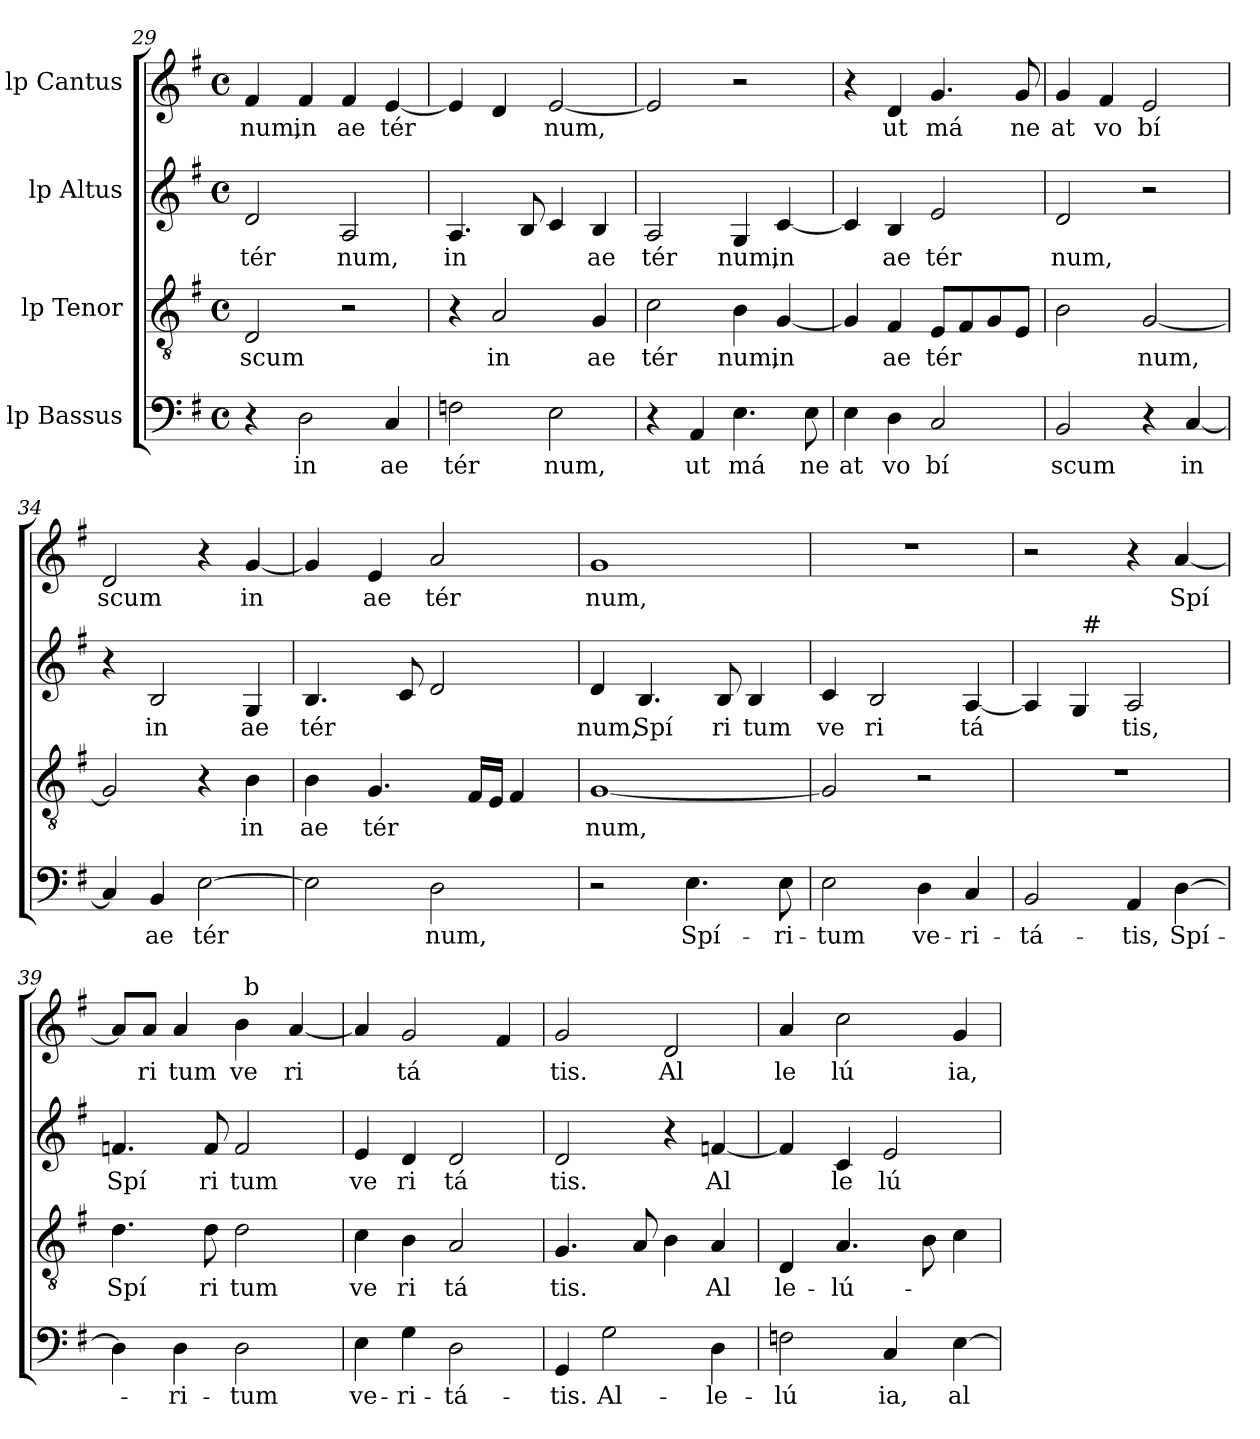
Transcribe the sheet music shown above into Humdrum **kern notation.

**kern	**text	**kern	**text	**kern	**text	**kern	**text
*part4	*part4	*part3	*part3	*part2	*part2	*part1	*part1
*staff4	*staff4	*staff3	*staff3	*staff2	*staff2	*staff1	*staff1
*I"lp Bassus	*	*I"lp Tenor	*	*I"lp Altus	*	*I"lp Cantus	*
*clefF4	*	*clefGv2	*	*clefG2	*	*clefG2	*
*k[f#]	*	*k[f#]	*	*k[f#]	*	*k[f#]	*
*G:	*	*G:	*	*G:	*	*G:	*
*M4/4	*	*M4/4	*	*M4/4	*	*M4/4	*
*met(c)	*	*met(c)	*	*met(c)	*	*met(c)	*
=29	=29	=29	=29	=29	=29	=29	=29
!	!	!	!LO:LY:b:cj	!	!LO:LY:b:cj	!	!LO:LY:b:cj
4r	.	2D/	scum	2d/	tér	4f#/	num,
!	!LO:LY:b:cj	!	!	!	!	!	!LO:LY:b:cj
2D\	in	.	.	.	.	4f#/	in
!	!	!	!	!	!LO:LY:b:cj	!	!LO:LY:b:cj
.	.	2r	.	2A/	num,	4f#/	ae
!	!LO:LY:b:cj	!	!	!	!	!	!LO:LY:b
4C/	ae	.	.	.	.	[<4e/	tér
=30	=30	=30	=30	=30	=30	=30	=30
!	!LO:LY:b:cj	!	!	!	!LO:LY:b:cj	!	!
2Fn\	tér	4r	.	4.A/	in	4e/]	.
!	!	!	!LO:LY:b:cj	!	!	!	!
.	.	2A/	in	.	.	4d/	.
.	.	.	.	8B/	.	.	.
!	!LO:LY:b:cj	!	!	!	!	!	!LO:LY:b:cj
2E\	num,	.	.	4c/	.	[<2e/	num,
!	!	!	!LO:LY:b:cj	!	!LO:LY:b:cj	!	!
.	.	4G/	ae	4B/	ae	.	.
=31	=31	=31	=31	=31	=31	=31	=31
!	!	!	!LO:LY:b:cj	!	!LO:LY:b:cj	!	!
4r	.	2c\	tér	2A/	tér	2e/]	.
!	!LO:LY:b:cj	!	!	!	!	!	!
4AA/	ut	.	.	.	.	.	.
!	!LO:LY:b:cj	!	!LO:LY:b:cj	!	!LO:LY:b:cj	!	!
4.E\	má	4B\	num,	4G/	num,	2r	.
!	!	!	!LO:LY:b:cj	!	!LO:LY:b:cj	!	!
.	.	[<4G/	in	[<4c/	in	.	.
!	!LO:LY:b:cj	!	!	!	!	!	!
8E\	ne	.	.	.	.	.	.
=32	=32	=32	=32	=32	=32	=32	=32
!	!LO:LY:b:cj	!	!	!	!	!	!
4E\	at	4G/]	.	4c/]	.	4r	.
!	!LO:LY:b:cj	!	!LO:LY:b:cj	!	!LO:LY:b:cj	!	!LO:LY:b:cj
4D\	vo	4F#/	ae	4B/	ae	4d/	ut
!	!LO:LY:b:cj	!	!LO:LY:b	!	!LO:LY:b:cj	!	!LO:LY:b:cj
2C/	bí	8E/L	tér	2e/	tér	4.g/	má
.	.	8F#/	.	.	.	.	.
.	.	8G/	.	.	.	.	.
!	!	!	!	!	!	!	!LO:LY:b:cj
.	.	8E/J	.	.	.	8g/	ne
=33	=33	=33	=33	=33	=33	=33	=33
!	!LO:LY:b:cj	!	!	!	!LO:LY:b:cj	!	!LO:LY:b:cj
2BB/	scum	2B\	.	2d/	num,	4g/	at
!	!	!	!	!	!	!	!LO:LY:b:cj
.	.	.	.	.	.	4f#/	vo
!	!	!	!LO:LY:b:cj	!	!	!	!LO:LY:b:cj
4r	.	[<2G/	num,	2r	.	2e/	bí
!	!LO:LY:b:cj	!	!	!	!	!	!
[<4C/	in	.	.	.	.	.	.
=34	=34	=34	=34	=34	=34	=34	=34
!	!	!	!	!	!	!	!LO:LY:b:cj
4C/]	.	2G/]	.	4r	.	2d/	scum
!	!LO:LY:b:cj	!	!	!	!LO:LY:b:cj	!	!
4BB/	ae	.	.	2B/	in	.	.
!	!LO:LY:b:cj	!	!	!	!	!	!
[<2E\	tér	4r	.	.	.	4r	.
!	!	!	!LO:LY:b:cj	!	!LO:LY:b:cj	!	!LO:LY:b:cj
.	.	4B\	in	4G/	ae	[>4g/	in
!!LO:LB:g=z
=35	=35	=35	=35	=35	=35	=35	=35
!	!	!	!LO:LY:b:cj	!	!LO:LY:b	!	!
*^	*	*	*	*	*	*	*
2E\]	16..ryy	.	4B\	ae	4.B/	tér	4g/]	.
.	2ryy	.	.	.	.	.	.	.
!	!	!	!	!LO:LY:b	!	!	!	!LO:LY:b:cj
.	.	.	4.G/	tér	.	.	4e/	ae
.	.	.	.	.	8c/	.	.	.
!	!	!LO:LY:b:cj	!	!	!	!	!	!LO:LY:b:cj
2D\	.	num,	.	.	2d/	.	2a/	tér
.	4ryy	.	.	.	.	.	.	.
.	.	.	16F#/L	.	.	.	.	.
.	.	.	16E/J	.	.	.	.	.
.	.	.	4F#/	.	.	.	.	.
.	8ryy	.	.	.	.	.	.	.
.	64ryy	.	.	.	.	.	.	.
=36	=36	=36	=36	=36	=36	=36	=36	=36
!	!	!	!	!LO:LY:b:cj	!	!LO:LY:b:cj	!	!LO:LY:b:cj
*v	*v	*	*	*	*	*	*	*
2r	.	[<1G	num,	4d/	num,	1g	num,
!	!	!	!	!	!LO:LY:b:cj	!	!
.	.	.	.	4.B/	Spí	.	.
!	!LO:LY:b:cj	!	!	!	!	!	!
4.E\	Spí-	.	.	.	.	.	.
!	!	!	!	!	!LO:LY:b:cj	!	!
.	.	.	.	8B/	ri	.	.
!	!	!	!	!	!LO:LY:b:cj	!	!
.	.	.	.	4B/	tum	.	.
!	!LO:LY:b:cj	!	!	!	!	!	!
8E\	-ri-	.	.	.	.	.	.
=37	=37	=37	=37	=37	=37	=37	=37
!	!LO:LY:b:cj	!	!	!	!LO:LY:b:cj	!	!
2E\	-tum	2G/]	.	4c/	ve	1r	.
!	!	!	!	!	!LO:LY:b:cj	!	!
.	.	.	.	2B/	ri	.	.
!	!LO:LY:b:cj	!	!	!	!	!	!
4D\	ve-	2r	.	.	.	.	.
!	!LO:LY:b:cj	!	!	!	!LO:LY:b:cj	!	!
4C/	-ri-	.	.	[<4A/	tá	.	.
=38	=38	=38	=38	=38	=38	=38	=38
!	!LO:LY:b:cj	!	!	!	!	!	!
*	*	*	*	*^	*	*	*
2BB/	-tá-	1r	.	4A/]	4ryy	.	2r	.
.	.	.	.	4G/	64ryy	.	.	.
!	!	!	!	!	!LO:TX:a:t=#	!	!	!
.	.	.	.	.	2ryy	.	.	.
!	!LO:LY:b:cj	!	!	!	!	!LO:LY:b:cj	!	!
4AA/	-tis,	.	.	2A/	.	tis,	4r	.
!	!LO:LY:b:cj	!	!	!	!	!	!	!LO:LY:b:cj
[>4D\	Spí-	.	.	.	.	.	[<4a/	Spí
.	.	.	.	.	8...ryy	.	.	.
=39	=39	=39	=39	=39	=39	=39	=39	=39
!	!	!	!LO:LY:b:cj	!	!	!LO:LY:b:cj	!	!
*	*	*	*	*v	*v	*	*^	*
4D\]	.	4.d\	Spí	4.fn/	Spí	8a/L]	2ryy	.
!	!	!	!	!	!	!	!	!LO:LY:b:cj
.	.	.	.	.	.	8a/J	.	ri
!	!LO:LY:b:cj	!	!	!	!	!	!	!LO:LY:b:cj
4D\	-ri-	.	.	.	.	4a/	.	tum
!	!	!	!LO:LY:b:cj	!	!LO:LY:b:cj	!	!	!
.	.	8d\	ri	8f/	ri	.	.	.
!	!LO:LY:b:cj	!	!LO:LY:b:cj	!	!LO:LY:b:cj	!	!	!LO:LY:b:cj
2D\	-tum	2d\	tum	2f/	tum	4b\	64ryy	ve
!	!	!	!	!	!	!	!LO:TX:a:t=b	!
.	.	.	.	.	.	.	4ryy	.
!	!	!	!	!	!	!	!	!LO:LY:b:cj
.	.	.	.	.	.	[<4a/	.	ri
.	.	.	.	.	.	.	8...ryy	.
=40	=40	=40	=40	=40	=40	=40	=40	=40
!	!LO:LY:b:cj	!	!LO:LY:b:cj	!	!LO:LY:b:cj	!	!	!
*	*	*	*	*	*	*v	*v	*
4E\	ve-	4c\	ve	4e/	ve	4a/]	.
!	!LO:LY:b:cj	!	!LO:LY:b:cj	!	!LO:LY:b:cj	!	!LO:LY:b:cj
4G\	-ri-	4B\	ri	4d/	ri	2g/	tá
!	!LO:LY:b:cj	!	!LO:LY:b:cj	!	!LO:LY:b:cj	!	!
2D\	-tá-	2A/	tá	2d/	tá	.	.
.	.	.	.	.	.	4f#/	.
=41	=41	=41	=41	=41	=41	=41	=41
!	!LO:LY:b:cj	!	!LO:LY:b	!	!LO:LY:b:cj	!	!LO:LY:b:cj
4GG/	-tis.	4.G/	tis.	2d/	tis.	2g/	tis.
!	!LO:LY:b:cj	!	!	!	!	!	!
2G\	Al-	.	.	.	.	.	.
.	.	8A/	.	.	.	.	.
!	!	!	!	!	!	!	!LO:LY:b:cj
.	.	4B\	.	4r	.	2d/	Al
!	!LO:LY:b:cj	!	!LO:LY:b:cj	!	!LO:LY:b:cj	!	!
4D\	-le-	4A/	Al	[>4fn/	Al	.	.
!!LO:LB:g=z
=42	=42	=42	=42	=42	=42	=42	=42
!	!LO:LY:b:cj	!	!LO:LY:b:cj	!	!	!	!LO:LY:b:cj
*	*	*^	*	*	*	*	*
2Fn\	-lú	4D/	32ryy	le-	4fn/]	.	4a/	le
.	.	.	2ryy	.	.	.	.	.
!	!	!	!	!LO:LY:b:cj	!	!LO:LY:b:cj	!	!LO:LY:b:cj
.	.	4.A/	.	-lú-	4c/	le	2cc\	lú
!	!LO:LY:b:cj	!	!	!	!	!LO:LY:b:cj	!	!
4C/	ia,	.	.	.	2e/	lú	.	.
.	.	.	4...ryy	.	.	.	.	.
.	.	8B\	.	.	.	.	.	.
!	!LO:LY:b:cj	!	!	!	!	!	!	!LO:LY:b:cj
[>4E\	al	4c\	.	.	.	.	4g/	ia,
*	*	*v	*v	*	*	*	*	*
=	=	=	=	=	=	=	=
*-	*-	*-	*-	*-	*-	*-	*-
